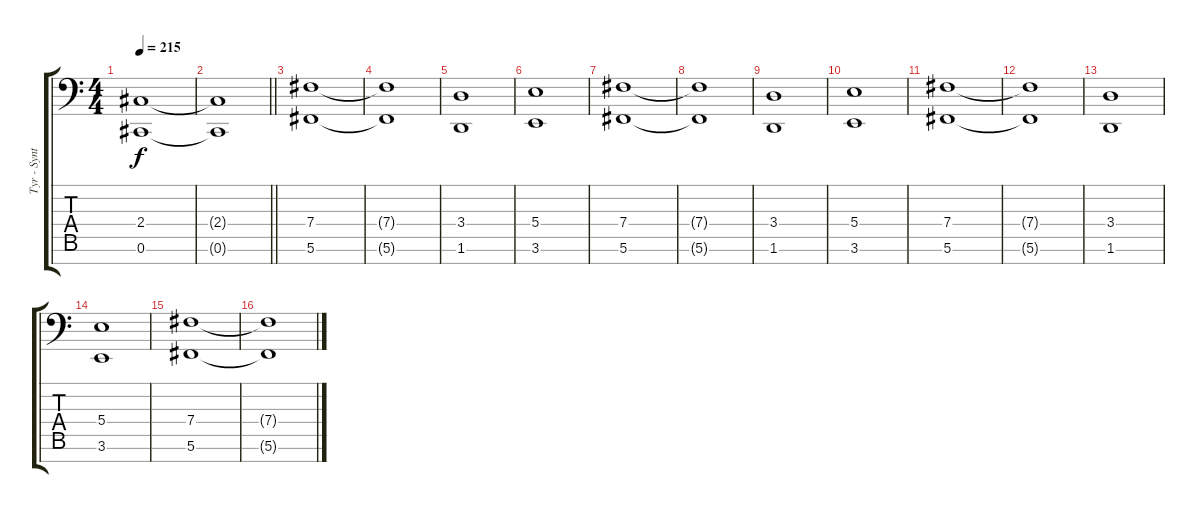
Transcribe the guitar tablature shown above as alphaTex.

\track ("Tyr - Synth" "Tyr - Synt") {instrument stringensemble1}
\staff {score tabs}
\tuning (Db4 Ab3 E3 B2 Gb2 Db2 Ab1) {hide}
\ts (4 4)
\tempo 215
\clef f4
\ks c
(2.4 0.6).1{dy f} |
\barLineRight lightlight
(2.4{t} 0.6{t}).1 |
\section ("" "")
(7.4 5.6).1 |
(7.4{t} 5.6{t}).1 |
(3.4 1.6).1 |
(5.4 3.6).1 |
(7.4 5.6).1 |
(7.4{t} 5.6{t}).1 |
(3.4 1.6).1 |
(5.4 3.6).1 |
(7.4 5.6).1 |
(7.4{t} 5.6{t}).1 |
(3.4 1.6).1 |
(5.4 3.6).1 |
(7.4 5.6).1 |
(7.4{t} 5.6{t}).1
